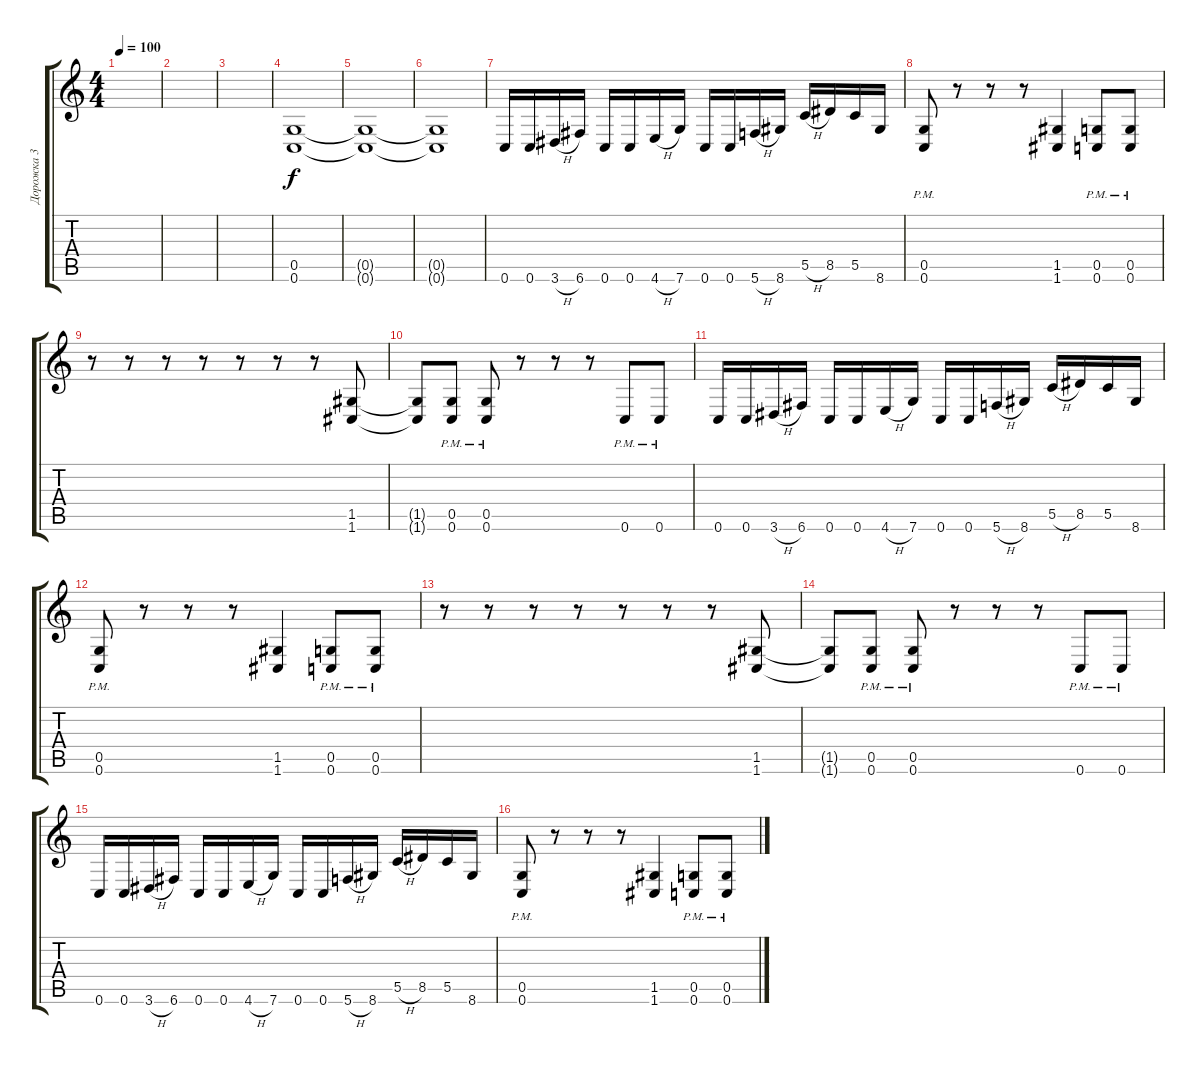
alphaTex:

\track ("Дорожка 3" "Дорожка 3") {instrument distortionguitar}
\staff {score tabs}
\tuning (D4 A3 F3 C3 G2 C2) {hide}
\ts (4 4)
\tempo 100
\clef g2
\ks c
|
|
|
(0.5 0.6).1 |
(0.5{t} 0.6{t}).1 |
(0.5{t} 0.6{t}).1 |
0.6.16 0.6.16 3.6{h}.16 6.6.16 0.6.16 0.6.16 4.6{h}.16 7.6.16 0.6.16 0.6.16 5.6{h}.16 8.6.16 5.5{h}.16 8.5.16 5.5.16 8.6.16 |
(0.5{pm} 0.6{pm}).8 r.8 r.8 r.8 (1.5 1.6).4 (0.5{pm} 0.6{pm}).8 (0.5{pm} 0.6{pm}).8 |
r.8 r.8 r.8 r.8 r.8 r.8 r.8 (1.5 1.6).8 |
(1.5{t} 1.6{t}).8 (0.5{pm} 0.6{pm}).8 (0.5{pm} 0.6{pm}).8 r.8 r.8 r.8 0.6{pm}.8 0.6{pm}.8 |
0.6.16 0.6.16 3.6{h}.16 6.6.16 0.6.16 0.6.16 4.6{h}.16 7.6.16 0.6.16 0.6.16 5.6{h}.16 8.6.16 5.5{h}.16 8.5.16 5.5.16 8.6.16 |
(0.5{pm} 0.6{pm}).8 r.8 r.8 r.8 (1.5 1.6).4 (0.5{pm} 0.6{pm}).8 (0.5{pm} 0.6{pm}).8 |
r.8 r.8 r.8 r.8 r.8 r.8 r.8 (1.5 1.6).8 |
(1.5{t} 1.6{t}).8 (0.5{pm} 0.6{pm}).8 (0.5{pm} 0.6{pm}).8 r.8 r.8 r.8 0.6{pm}.8 0.6{pm}.8 |
0.6.16 0.6.16 3.6{h}.16 6.6.16 0.6.16 0.6.16 4.6{h}.16 7.6.16 0.6.16 0.6.16 5.6{h}.16 8.6.16 5.5{h}.16 8.5.16 5.5.16 8.6.16 |
(0.5{pm} 0.6{pm}).8 r.8 r.8 r.8 (1.5 1.6).4 (0.5{pm} 0.6{pm}).8 (0.5{pm} 0.6{pm}).8
